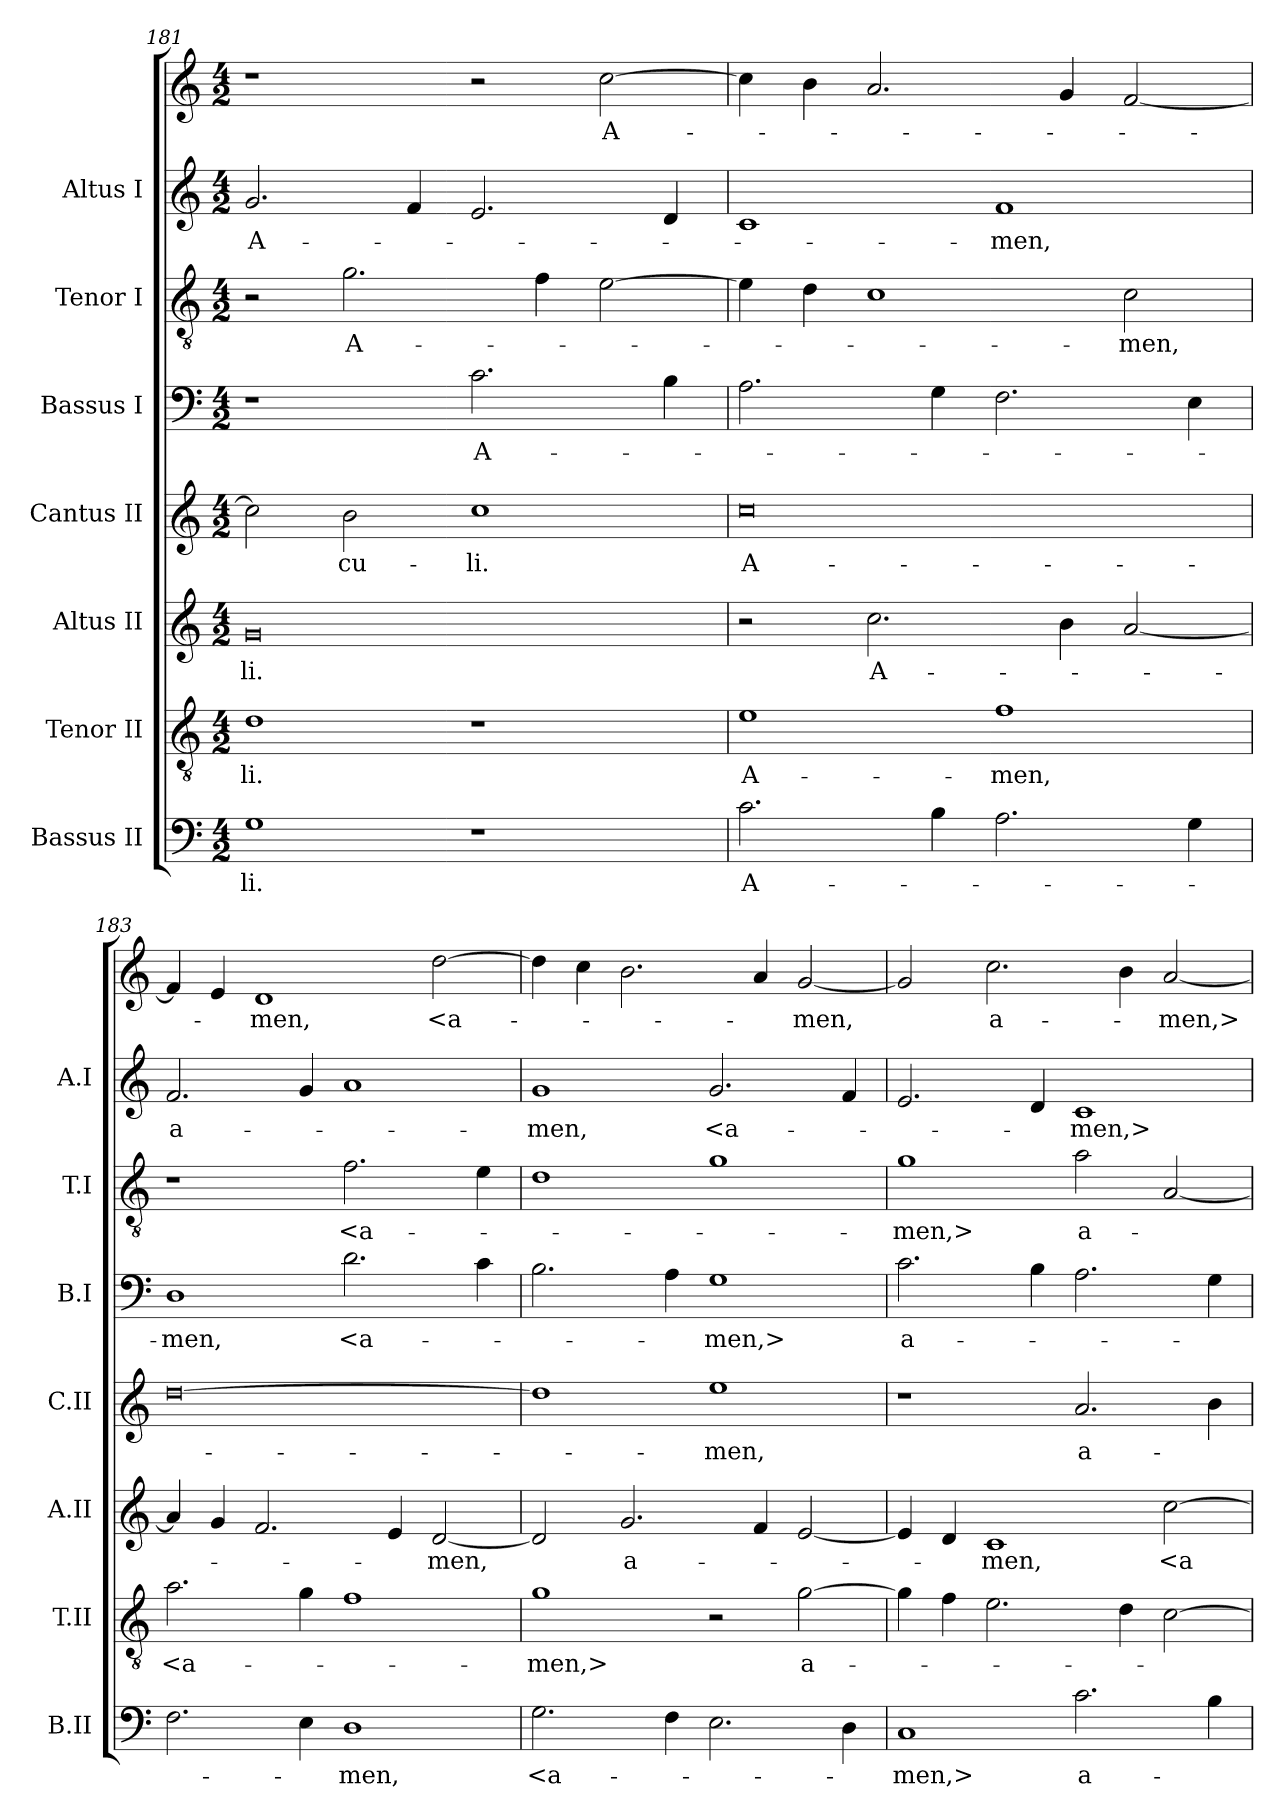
**kern	**text	**kern	**text	**kern	**text	**kern	**text	**kern	**text	**kern	**text	**kern	**text	**kern	**text
*part8	*part8	*part7	*part7	*part6	*part6	*part5	*part5	*part4	*part4	*part3	*part3	*part2	*part2	*part1	*part1
*staff8	*staff8	*staff7	*staff7	*staff6	*staff6	*staff5	*staff5	*staff4	*staff4	*staff3	*staff3	*staff2	*staff2	*staff1	*staff1
*I"Bassus II	*	*I"Tenor II	*	*I"Altus II	*	*I"Cantus II	*	*I"Bassus I	*	*I"Tenor I	*	*I"Altus I	*	*	*
*I'B.II	*	*I'T.II	*	*I'A.II	*	*I'C.II	*	*I'B.I	*	*I'T.I	*	*I'A.I	*	*	*
*clefF4	*	*clefGv2	*	*clefG2	*	*clefG2	*	*clefF4	*	*clefGv2	*	*clefG2	*	*clefG2	*
*	*	*ITrd7c12	*	*	*	*	*	*	*	*ITrd7c12	*	*	*	*	*
*k[]	*	*k[]	*	*k[]	*	*k[]	*	*k[]	*	*k[]	*	*k[]	*	*k[]	*
*C:	*	*C:	*	*C:	*	*C:	*	*C:	*	*C:	*	*C:	*	*C:	*
*M4/2	*	*M4/2	*	*M4/2	*	*M4/2	*	*M4/2	*	*M4/2	*	*M4/2	*	*M4/2	*
=181	=181	=181	=181	=181	=181	=181	=181	=181	=181	=181	=181	=181	=181	=181	=181
1G\	-li.	1D\	-li.	0g/	-li.	2cc\]	.	1r	.	2r	.	2.g/	A-	1r	.
.	.	.	.	.	.	2b\	-cu-	.	.	2.G\	A-	.	.	.	.
.	.	.	.	.	.	.	.	.	.	.	.	4f/	.	.	.
1r	.	1r	.	.	.	1cc\	-li.	2.c\	A-	.	.	2.e/	.	2r	.
.	.	.	.	.	.	.	.	.	.	4F\	.	.	.	.	.
.	.	.	.	.	.	.	.	.	.	[2E\	.	.	.	[2cc\	A-
.	.	.	.	.	.	.	.	4B\	.	.	.	4d/	.	.	.
=182	=182	=182	=182	=182	=182	=182	=182	=182	=182	=182	=182	=182	=182	=182	=182
2.c\	A-	1E\	A-	2r	.	0cc\	A-	2.A\	.	4E\]	.	1c/	.	4cc\]	.
.	.	.	.	.	.	.	.	.	.	4D\	.	.	.	4b\	.
.	.	.	.	2.cc\	A-	.	.	.	.	1C\	.	.	.	2.a/	.
4B\	.	.	.	.	.	.	.	4G\	.	.	.	.	.	.	.
2.A\	.	1F\	-men,	.	.	.	.	2.F\	.	.	.	1f/	-men,	.	.
.	.	.	.	4b\	.	.	.	.	.	.	.	.	.	4g/	.
.	.	.	.	[2a/	.	.	.	.	.	2C\	-men,	.	.	[2f/	.
4G\	.	.	.	.	.	.	.	4E\	.	.	.	.	.	.	.
=183	=183	=183	=183	=183	=183	=183	=183	=183	=183	=183	=183	=183	=183	=183	=183
2.F\	.	2.A\	<a-	4a/]	.	[0dd\	.	1D\	-men,	1r	.	2.f/	a-	4f/]	.
.	.	.	.	4g/	.	.	.	.	.	.	.	.	.	4e/	.
.	.	.	.	2.f/	.	.	.	.	.	.	.	.	.	1d/	-men,
4E\	.	4G\	.	.	.	.	.	.	.	.	.	4g/	.	.	.
1D\	-men,	1F\	.	.	.	.	.	2.d\	<a-	2.F\	<a-	1a/	.	.	.
.	.	.	.	4e/	.	.	.	.	.	.	.	.	.	.	.
.	.	.	.	[2d/	-men,	.	.	.	.	.	.	.	.	[2dd\	<a-
.	.	.	.	.	.	.	.	4c\	.	4E\	.	.	.	.	.
=184	=184	=184	=184	=184	=184	=184	=184	=184	=184	=184	=184	=184	=184	=184	=184
2.G\	<a-	1G\	-men,>	2d/]	.	1dd\]	.	2.B\	.	1D\	.	1g/	-men,	4dd\]	.
.	.	.	.	.	.	.	.	.	.	.	.	.	.	4cc\	.
.	.	.	.	2.g/	a-	.	.	.	.	.	.	.	.	2.b\	.
4F\	.	.	.	.	.	.	.	4A\	.	.	.	.	.	.	.
2.E\	.	2r	.	.	.	1ee\	-men,	1G\	-men,>	1G\	.	2.g/	<a-	.	.
.	.	.	.	4f/	.	.	.	.	.	.	.	.	.	4a/	.
.	.	[2G\	a-	[2e/	.	.	.	.	.	.	.	.	.	[2g/	-men,
4D\	.	.	.	.	.	.	.	.	.	.	.	4f/	.	.	.
=185	=185	=185	=185	=185	=185	=185	=185	=185	=185	=185	=185	=185	=185	=185	=185
1C/	-men,>	4G\]	.	4e/]	.	1r	.	2.c\	a-	1G\	-men,>	2.e/	.	2g/]	.
.	.	4F\	.	4d/	.	.	.	.	.	.	.	.	.	.	.
.	.	2.E\	.	1c/	-men,	.	.	.	.	.	.	.	.	2.cc\	a-
.	.	.	.	.	.	.	.	4B\	.	.	.	4d/	.	.	.
2.c\	a-	.	.	.	.	2.a/	a-	2.A\	.	2A\	a-	1c/	-men,>	.	.
.	.	4D\	.	.	.	.	.	.	.	.	.	.	.	4b\	.
.	.	[2C\	.	[2cc\	<a-	.	.	.	.	[2AA/	.	.	.	[2a/	-men,>
4B\	.	.	.	.	.	4b\	.	4G\	.	.	.	.	.	.	.
=	=	=	=	=	=	=	=	=	=	=	=	=	=	=	=
*-	*-	*-	*-	*-	*-	*-	*-	*-	*-	*-	*-	*-	*-	*-	*-
